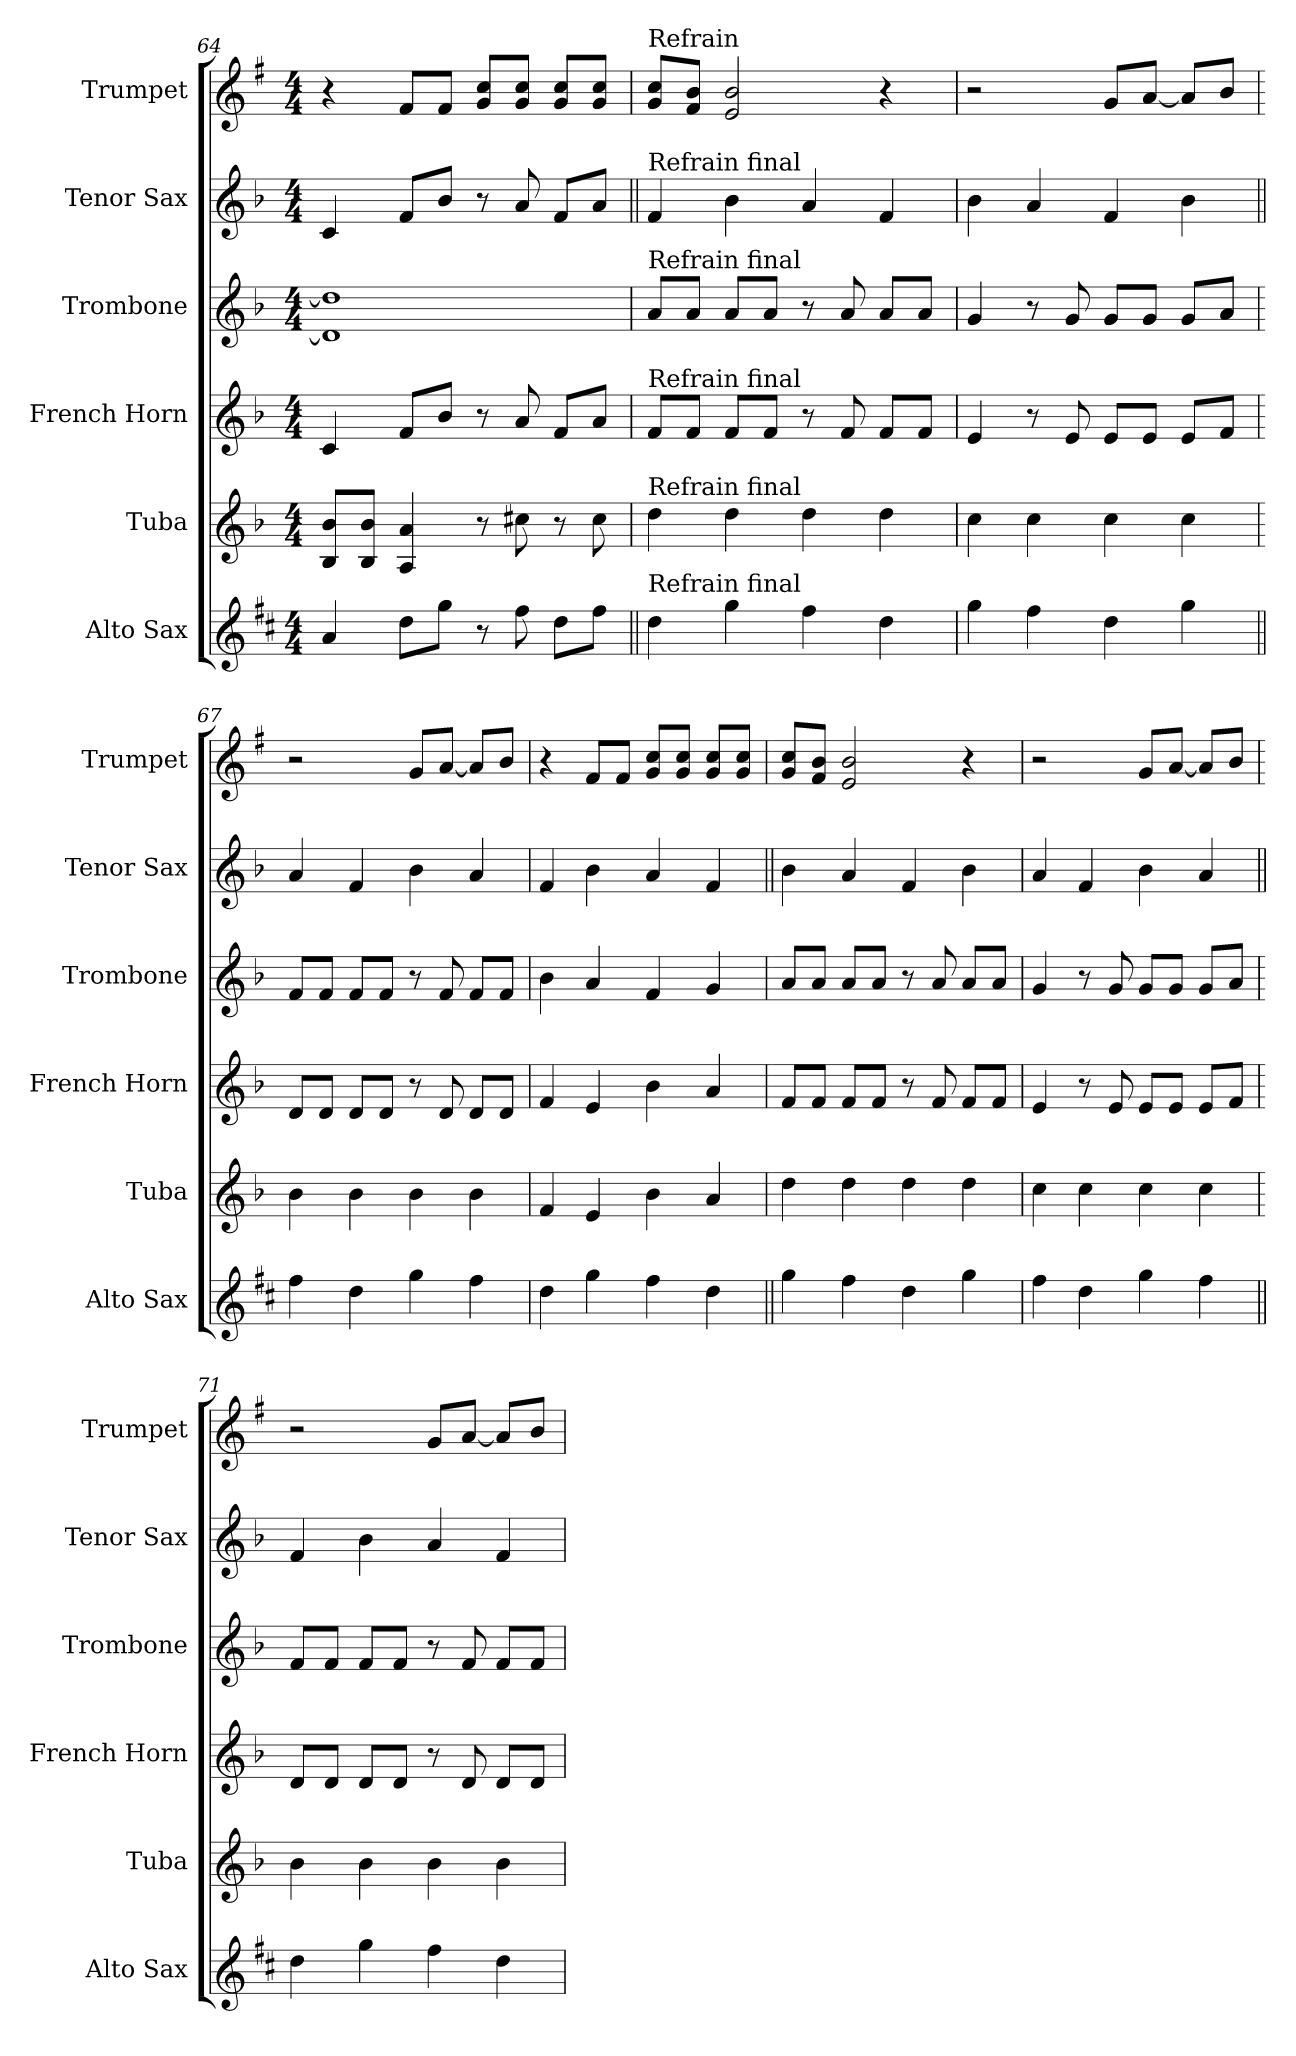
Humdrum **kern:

**kern	**kern	**kern	**kern	**kern	**kern
*part6	*part5	*part4	*part3	*part2	*part1
*staff6	*staff5	*staff4	*staff3	*staff2	*staff1
*I"Alto Sax	*I"Tuba	*I"French Horn	*I"Trombone	*I"Tenor Sax	*I"Trumpet
*I'Alto Sax	*I'Tuba	*I'French Horn	*I'Trombone	*I'Tenor Sax	*I'Trumpet
*clefG2	*clefG2	*clefG2	*clefG2	*clefG2	*clefG2
*ITrd5c9	*ITrd15c26	*ITrd8c14	*ITrd8c14	*ITrd8c14	*ITrd1c2
*k[b-]	*k[b-]	*k[b-]	*k[b-]	*k[b-]	*k[b-]
*M4/4	*M4/4	*M4/4	*M4/4	*M4/4	*M4/4
=64	=64	=64	=64	=64	=64
4c	8BBB- 8BB-L	4C	1D] 1d]	4C	4r
.	8BBB- 8BB-J	.	.	.	.
8fL	4AAA 4AA	8FL	.	8FL	8eL
8b-J	.	8B-J	.	8B-J	8eJ
8r	8r	8r	.	8r	8f 8b-L
8a	8C#X	8A	.	8A	8f 8b-J
8fL	8r	8FL	.	8FL	8f 8b-L
8aJ	8C#	8AJ	.	8AJ	8f 8b-J
=65||	=65	=65	=65	=65||	=65
!	!	!	!	!	!LO:TX:a:t=Refrain
!	!	!	!	!LO:TX:a:t=Refrain final	!
!	!	!	!LO:TX:a:t=Refrain final	!	!
!	!	!LO:TX:a:t=Refrain final	!	!	!
!	!LO:TX:a:t=Refrain final	!	!	!	!
!LO:TX:a:t=Refrain final	!	!	!	!	!
4f	4D	8FL	8AL	4F	8f 8b-L
.	.	8FJ	8AJ	.	8e 8aJ
4b-	4D	8FL	8AL	4B-	2d 2a
.	.	8FJ	8AJ	.	.
4a	4D	8r	8r	4A	.
.	.	8F	8A	.	.
4f	4D	8FL	8AL	4F	4r
.	.	8FJ	8AJ	.	.
=66	=66	=66	=66	=66	=66
4b-	4C	4E	4G	4B-	2r
4a	4C	8r	8r	4A	.
.	.	8E	8G	.	.
4f	4C	8EL	8GL	4F	8fL
.	.	8EJ	8GJ	.	[8gJ
4b-	4C	8EL	8GL	4B-	8gL]
.	.	8FJ	8AJ	.	8aJ
=67||	=67	=67	=67	=67||	=67
4a	4BB-	8DL	8FL	4A	2r
.	.	8DJ	8FJ	.	.
4f	4BB-	8DL	8FL	4F	.
.	.	8DJ	8FJ	.	.
4b-	4BB-	8r	8r	4B-	8fL
.	.	8D	8F	.	[8gJ
4a	4BB-	8DL	8FL	4A	8gL]
.	.	8DJ	8FJ	.	8aJ
=68	=68	=68	=68	=68	=68
4f	4FF	4F	4B-	4F	4r
4b-	4EE	4E	4A	4B-	8eL
.	.	.	.	.	8eJ
4a	4BB-	4B-	4F	4A	8f 8b-L
.	.	.	.	.	8f 8b-J
4f	4AA	4A	4G	4F	8f 8b-L
.	.	.	.	.	8f 8b-J
=69||	=69	=69	=69	=69||	=69
4b-	4D	8FL	8AL	4B-	8f 8b-L
.	.	8FJ	8AJ	.	8e 8aJ
4a	4D	8FL	8AL	4A	2d 2a
.	.	8FJ	8AJ	.	.
4f	4D	8r	8r	4F	.
.	.	8F	8A	.	.
4b-	4D	8FL	8AL	4B-	4r
.	.	8FJ	8AJ	.	.
=70	=70	=70	=70	=70	=70
4a	4C	4E	4G	4A	2r
4f	4C	8r	8r	4F	.
.	.	8E	8G	.	.
4b-	4C	8EL	8GL	4B-	8fL
.	.	8EJ	8GJ	.	[8gJ
4a	4C	8EL	8GL	4A	8gL]
.	.	8FJ	8AJ	.	8aJ
=71||	=71	=71	=71	=71||	=71
4f	4BB-	8DL	8FL	4F	2r
.	.	8DJ	8FJ	.	.
4b-	4BB-	8DL	8FL	4B-	.
.	.	8DJ	8FJ	.	.
4a	4BB-	8r	8r	4A	8fL
.	.	8D	8F	.	[8gJ
4f	4BB-	8DL	8FL	4F	8gL]
.	.	8DJ	8FJ	.	8aJ
=	=	=	=	=	=
*-	*-	*-	*-	*-	*-
